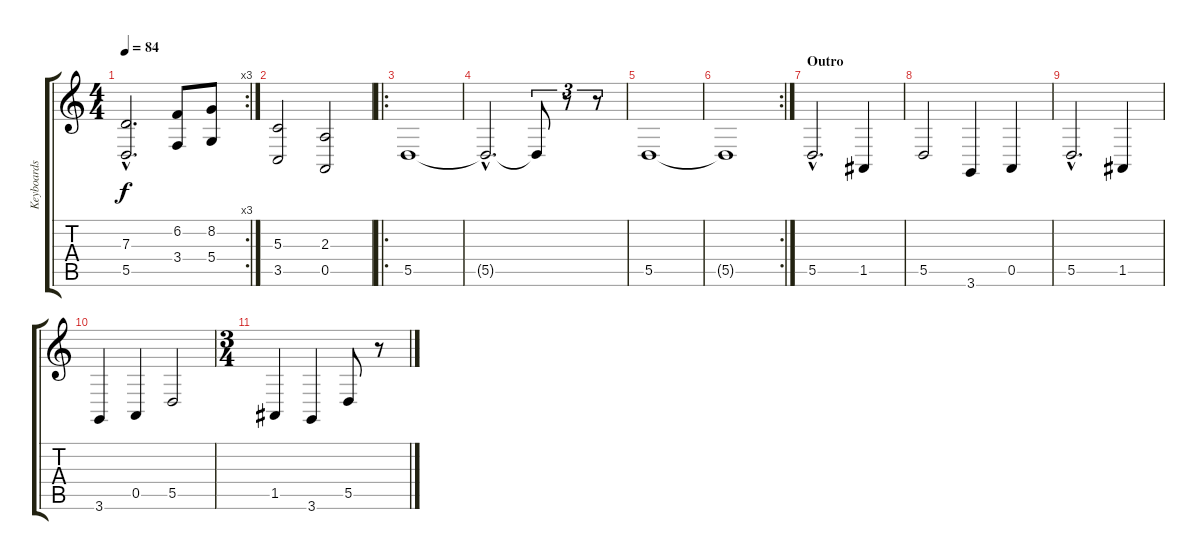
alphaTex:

\track ("Keyboards" "Keyboards") {instrument stringensemble1}
\staff {score tabs}
\tuning (E4 B3 G3 D3 A2 E2) {hide}
\rc 3
\ts (4 4)
\tempo 84
\clef g2
\ks c
(7.3{hac} 5.5{hac}).2{d dy f} (6.2 3.4).8 (8.2 5.4).8 |
(5.3 3.5).2 (2.3 0.5).2 |
\ro
5.5.1 |
5.5{hac t}.2{d} 5.5{t}.8{tu (3 2)} r.8{tu (3 2)} r.8{tu (3 2)} |
5.5.1 |
\rc 2
5.5{t}.1 |
\section ("" "Outro")
5.5{hac}.2{d} 1.5.4 |
5.5.2 3.6.4 0.5.4 |
5.5{hac}.2{d} 1.5.4 |
3.6.4 0.5.4 5.5.2 |
\ts (3 4)
1.5.4 3.6.4 5.5.8 r.8
